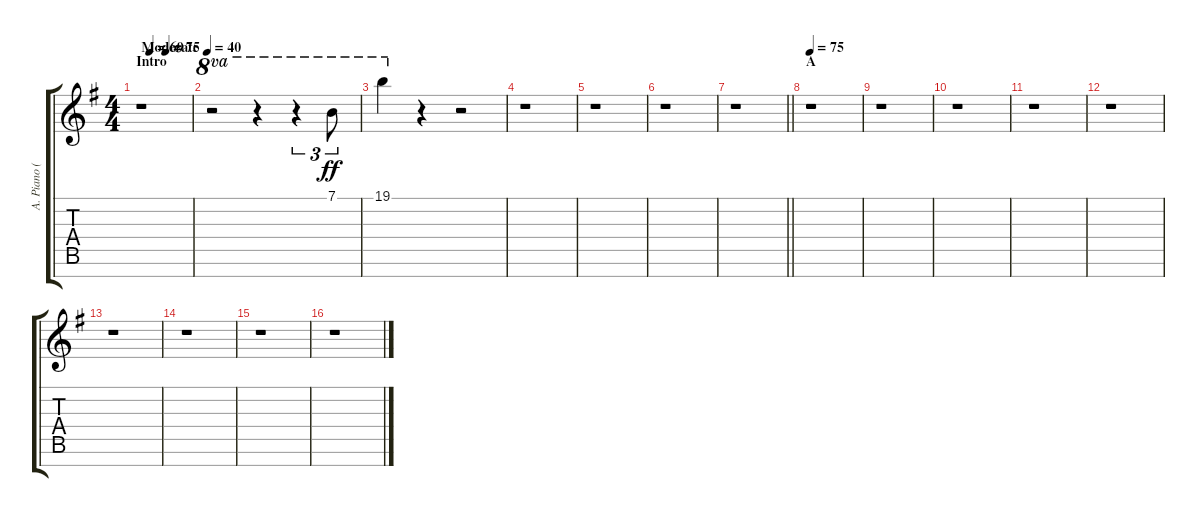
\track ("A. Piano (Right Hand)" "A. Piano (") {instrument acousticgrandpiano}
\staff {score tabs}
\tuning (E5 B4 G4 D4 A3 E3 B2) {hide}
\ts (4 4)
\section ("" "Intro")
\tempo (40 "Moderate")
\tempo (69 0.1875)
\tempo (75 0.5)
\tempo (40 "Moderate")
\clef g2
\ks g
r.1{dy ff instrument acousticgrandpiano} |
r.2{ot 8va} r.4{ot 8va} r.4{tu (3 2) ot 8va} 7.1.8{tu (3 2) ot 8va} |
19.1.4{ot 8va} r.4 r.2 |
r.1 |
r.1 |
r.1 |
\barLineRight lightlight
r.1 |
\section ("" "A")
\tempo 75
r.1 |
r.1 |
r.1 |
r.1 |
r.1 |
r.1 |
r.1 |
r.1 |
r.1
